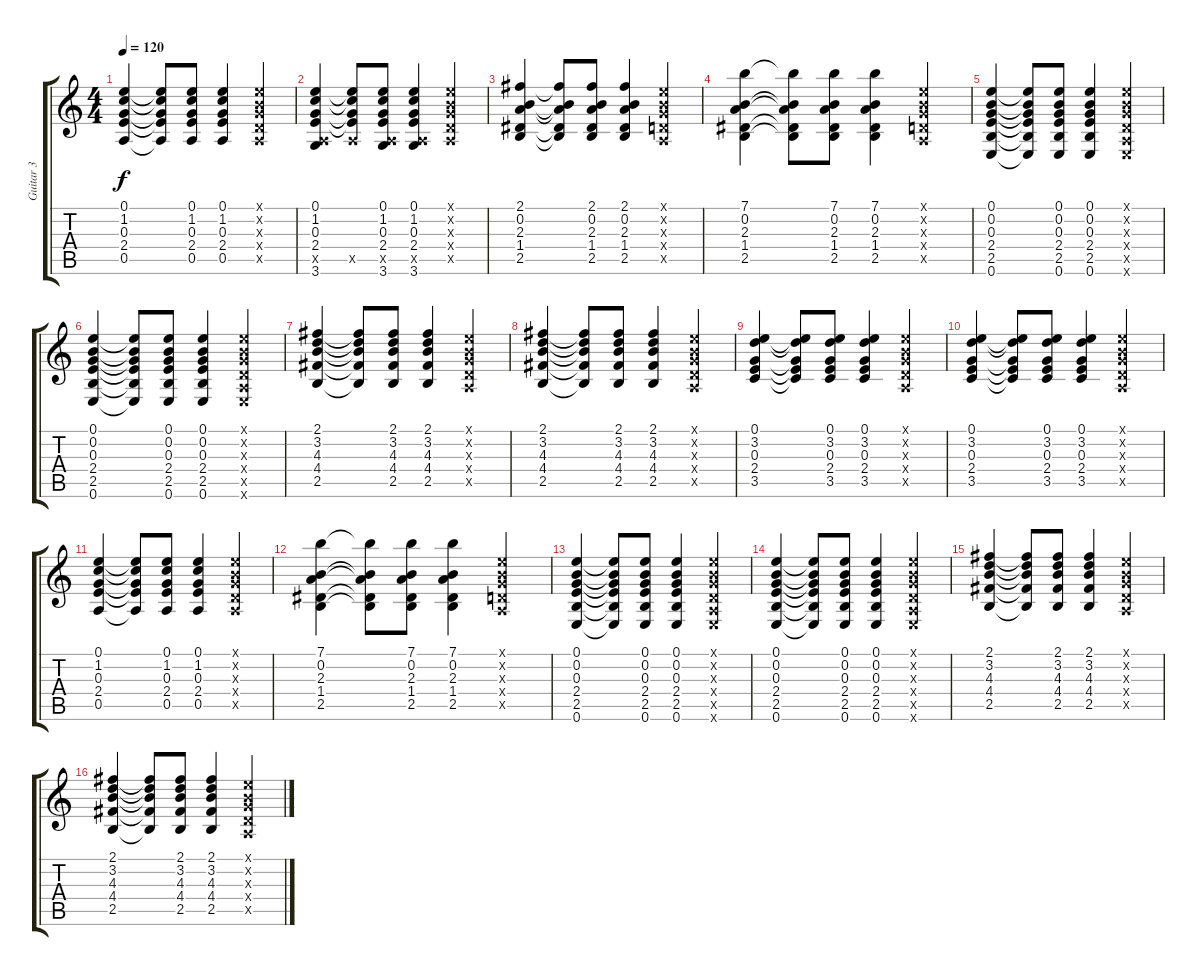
\track ("Guitar 3" "Guitar 3") {instrument acousticguitarsteel}
\staff {score tabs}
\tuning (E4 B3 G3 D3 A2 E2) {hide}
\ts (4 4)
\tempo 120
\clef g2
\ks c
(0.1 1.2 0.3 2.4 0.5).4{dy f} (0.1{t} 1.2{t} 0.3{t} 2.4{t} 0.5{t}).8 (0.1 1.2 0.3 2.4 0.5).8 (0.1 1.2 0.3 2.4 0.5).4 (0.1{x} 0.2{x} 0.3{x} 0.4{x} 0.5{x}).4 |
(0.1 1.2 0.3 2.4 0.5{x} 3.6).4 (0.1{t} 1.2{t} 0.3{t} 2.4{t} 0.5{x}).8 (0.1 1.2 0.3 2.4 0.5{x} 3.6).8 (0.1 1.2 0.3 2.4 0.5{x} 3.6).4 (0.1{x} 0.2{x} 0.3{x} 0.4{x} 0.5{x}).4 |
(2.1 0.2 2.3 1.4 2.5).4 (2.1{t} 0.2{t} 2.3{t} 1.4{t} 2.5{t}).8 (2.1 0.2 2.3 1.4 2.5).8 (2.1 0.2 2.3 1.4 2.5).4 (0.1{x} 0.2{x} 0.3{x} 0.4{x} 0.5{x}).4 |
(7.1 0.2 2.3 1.4 2.5).4 (7.1{t} 0.2{t} 2.3{t} 1.4{t} 2.5{t}).8 (7.1 0.2 2.3 1.4 2.5).8 (7.1 0.2 2.3 1.4 2.5).4 (0.1{x} 0.2{x} 0.3{x} 0.4{x} 0.5{x}).4 |
(0.1 0.2 0.3 2.4 2.5 0.6).4 (0.1{t} 0.2{t} 0.3{t} 2.4{t} 2.5{t} 0.6{t}).8 (0.1 0.2 0.3 2.4 2.5 0.6).8 (0.1 0.2 0.3 2.4 2.5 0.6).4 (0.1{x} 0.2{x} 0.3{x} 0.4{x} 0.5{x} 0.6{x}).4 |
(0.1 0.2 0.3 2.4 2.5 0.6).4 (0.1{t} 0.2{t} 0.3{t} 2.4{t} 2.5{t} 0.6{t}).8 (0.1 0.2 0.3 2.4 2.5 0.6).8 (0.1 0.2 0.3 2.4 2.5 0.6).4 (0.1{x} 0.2{x} 0.3{x} 0.4{x} 0.5{x} 0.6{x}).4 |
(2.1 3.2 4.3 4.4 2.5).4 (2.1{t} 3.2{t} 4.3{t} 4.4{t} 2.5{t}).8 (2.1 3.2 4.3 4.4 2.5).8 (2.1 3.2 4.3 4.4 2.5).4 (0.1{x} 0.2{x} 0.3{x} 0.4{x} 0.5{x}).4 |
(2.1 3.2 4.3 4.4 2.5).4 (2.1{t} 3.2{t} 4.3{t} 4.4{t} 2.5{t}).8 (2.1 3.2 4.3 4.4 2.5).8 (2.1 3.2 4.3 4.4 2.5).4 (0.1{x} 0.2{x} 0.3{x} 0.4{x} 0.5{x}).4 |
(0.1 3.2 0.3 2.4 3.5).4 (0.1{t} 3.2{t} 0.3{t} 2.4{t} 3.5{t}).8 (0.1 3.2 0.3 2.4 3.5).8 (0.1 3.2 0.3 2.4 3.5).4 (0.1{x} 0.2{x} 0.3{x} 0.4{x} 0.5{x}).4 |
(0.1 3.2 0.3 2.4 3.5).4 (0.1{t} 3.2{t} 0.3{t} 2.4{t} 3.5{t}).8 (0.1 3.2 0.3 2.4 3.5).8 (0.1 3.2 0.3 2.4 3.5).4 (0.1{x} 0.2{x} 0.3{x} 0.4{x} 0.5{x}).4 |
(0.1 1.2 0.3 2.4 0.5).4 (0.1{t} 1.2{t} 0.3{t} 2.4{t} 0.5{t}).8 (0.1 1.2 0.3 2.4 0.5).8 (0.1 1.2 0.3 2.4 0.5).4 (0.1{x} 0.2{x} 0.3{x} 0.4{x} 0.5{x}).4 |
(7.1 0.2 2.3 1.4 2.5).4 (7.1{t} 0.2{t} 2.3{t} 1.4{t} 2.5{t}).8 (7.1 0.2 2.3 1.4 2.5).8 (7.1 0.2 2.3 1.4 2.5).4 (0.1{x} 0.2{x} 0.3{x} 0.4{x} 0.5{x}).4 |
(0.1 0.2 0.3 2.4 2.5 0.6).4 (0.1{t} 0.2{t} 0.3{t} 2.4{t} 2.5{t} 0.6{t}).8 (0.1 0.2 0.3 2.4 2.5 0.6).8 (0.1 0.2 0.3 2.4 2.5 0.6).4 (0.1{x} 0.2{x} 0.3{x} 0.4{x} 0.5{x} 0.6{x}).4 |
(0.1 0.2 0.3 2.4 2.5 0.6).4 (0.1{t} 0.2{t} 0.3{t} 2.4{t} 2.5{t} 0.6{t}).8 (0.1 0.2 0.3 2.4 2.5 0.6).8 (0.1 0.2 0.3 2.4 2.5 0.6).4 (0.1{x} 0.2{x} 0.3{x} 0.4{x} 0.5{x} 0.6{x}).4 |
(2.1 3.2 4.3 4.4 2.5).4 (2.1{t} 3.2{t} 4.3{t} 4.4{t} 2.5{t}).8 (2.1 3.2 4.3 4.4 2.5).8 (2.1 3.2 4.3 4.4 2.5).4 (0.1{x} 0.2{x} 0.3{x} 0.4{x} 0.5{x}).4 |
(2.1 3.2 4.3 4.4 2.5).4 (2.1{t} 3.2{t} 4.3{t} 4.4{t} 2.5{t}).8 (2.1 3.2 4.3 4.4 2.5).8 (2.1 3.2 4.3 4.4 2.5).4 (0.1{x} 0.2{x} 0.3{x} 0.4{x} 0.5{x}).4
